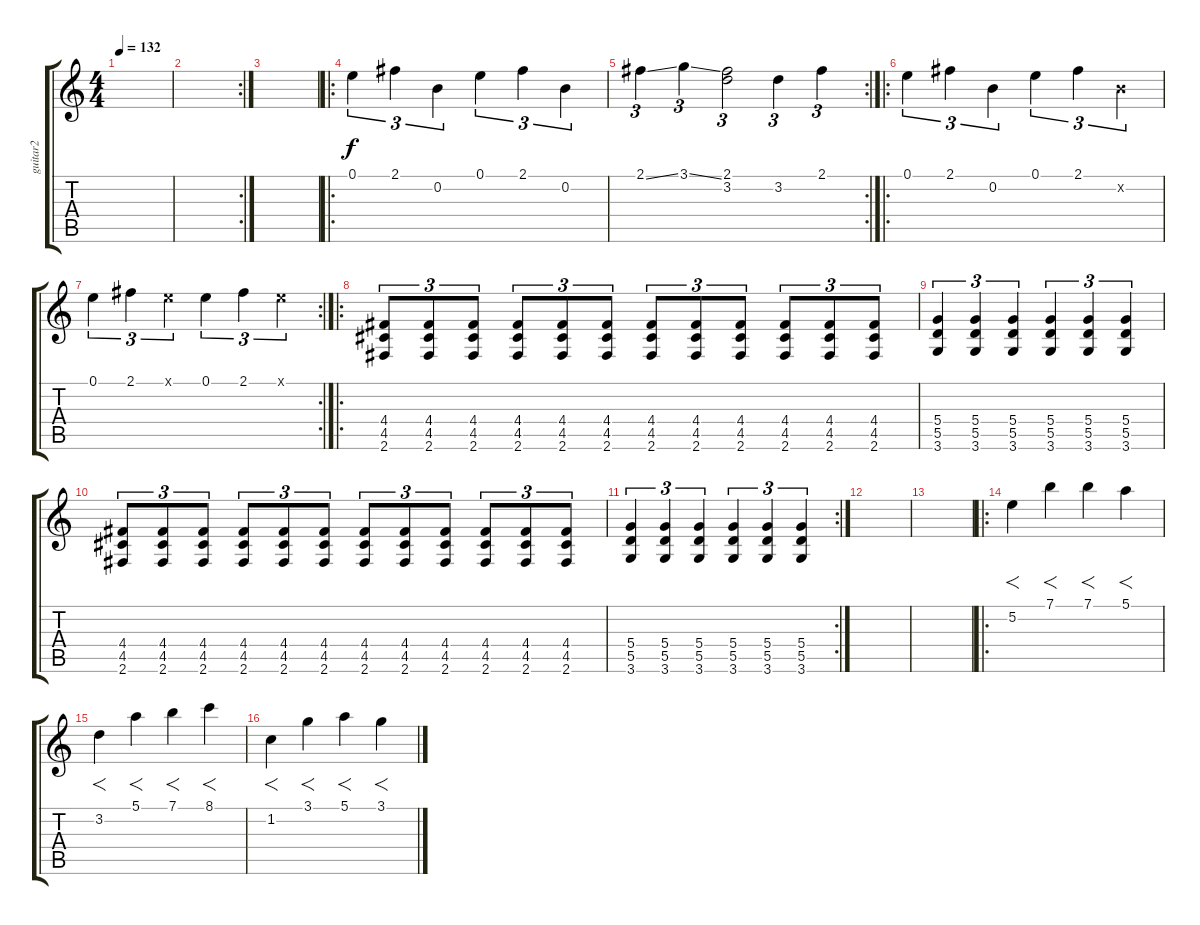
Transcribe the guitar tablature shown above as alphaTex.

\track ("guitar2" "guitar2") {instrument distortionguitar}
\staff {score tabs}
\tuning (E4 B3 G3 D3 A2 E2) {hide}
\ts (4 4)
\tempo 132
\clef g2
\ks c
|
\rc 2
|
|
\ro
0.1.4{tu (3 2)} 2.1.4{tu (3 2)} 0.2.4{tu (3 2)} 0.1.4{tu (3 2)} 2.1.4{tu (3 2)} 0.2.4{tu (3 2)} |
\rc 2
2.1{ss}.4{tu (3 2)} 3.1{ss}.4{tu (3 2)} (2.1 3.2).2{tu (3 2)} 3.2.4{tu (3 2)} 2.1.4{tu (3 2)} |
\ro
0.1.4{tu (3 2)} 2.1.4{tu (3 2)} 0.2.4{tu (3 2)} 0.1.4{tu (3 2)} 2.1.4{tu (3 2)} 0.2{x}.4{tu (3 2)} |
\rc 2
0.1.4{tu (3 2)} 2.1.4{tu (3 2)} 0.1{x}.4{tu (3 2)} 0.1.4{tu (3 2)} 2.1.4{tu (3 2)} 0.1{x}.4{tu (3 2)} |
\ro
(4.4 4.5 2.6).8{tu (3 2)} (4.4 4.5 2.6).8{tu (3 2)} (4.4 4.5 2.6).8{tu (3 2)} (4.4 4.5 2.6).8{tu (3 2)} (4.4 4.5 2.6).8{tu (3 2)} (4.4 4.5 2.6).8{tu (3 2)} (4.4 4.5 2.6).8{tu (3 2)} (4.4 4.5 2.6).8{tu (3 2)} (4.4 4.5 2.6).8{tu (3 2)} (4.4 4.5 2.6).8{tu (3 2)} (4.4 4.5 2.6).8{tu (3 2)} (4.4 4.5 2.6).8{tu (3 2)} |
(5.4 5.5 3.6).4{tu (3 2)} (5.4 5.5 3.6).4{tu (3 2)} (5.4 5.5 3.6).4{tu (3 2)} (5.4 5.5 3.6).4{tu (3 2)} (5.4 5.5 3.6).4{tu (3 2)} (5.4 5.5 3.6).4{tu (3 2)} |
(4.4 4.5 2.6).8{tu (3 2)} (4.4 4.5 2.6).8{tu (3 2)} (4.4 4.5 2.6).8{tu (3 2)} (4.4 4.5 2.6).8{tu (3 2)} (4.4 4.5 2.6).8{tu (3 2)} (4.4 4.5 2.6).8{tu (3 2)} (4.4 4.5 2.6).8{tu (3 2)} (4.4 4.5 2.6).8{tu (3 2)} (4.4 4.5 2.6).8{tu (3 2)} (4.4 4.5 2.6).8{tu (3 2)} (4.4 4.5 2.6).8{tu (3 2)} (4.4 4.5 2.6).8{tu (3 2)} |
\rc 2
(5.4 5.5 3.6).4{tu (3 2)} (5.4 5.5 3.6).4{tu (3 2)} (5.4 5.5 3.6).4{tu (3 2)} (5.4 5.5 3.6).4{tu (3 2)} (5.4 5.5 3.6).4{tu (3 2)} (5.4 5.5 3.6).4{tu (3 2)} |
|
|
\ro
5.2.4{f} 7.1.4{f} 7.1.4{f} 5.1.4{f} |
3.2.4{f} 5.1.4{f} 7.1.4{f} 8.1.4{f} |
1.2.4{f} 3.1.4{f} 5.1.4{f} 3.1.4{f}
